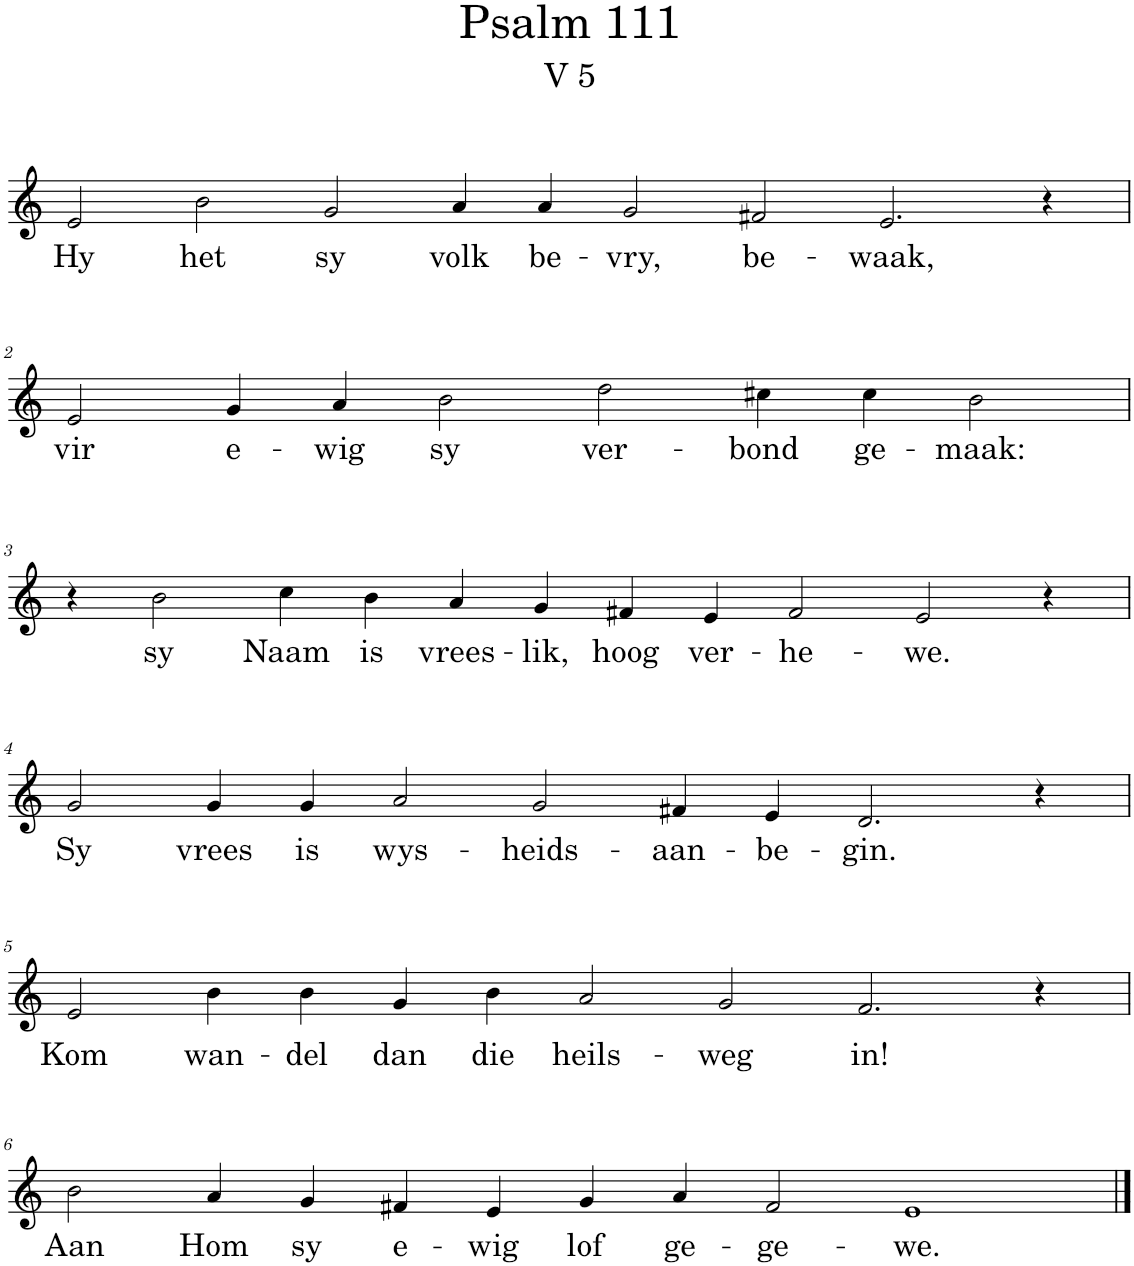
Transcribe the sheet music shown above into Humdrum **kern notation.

**kern	**text
*part1	*part1
*staff1	*staff1
*I"Pipe Organ	*
*I'Org.	*
*clefG2	*
*k[]	*
*M16/4	*
=1	=1
!	!LO:LY:b
2e/	Hy
!	!LO:LY:b
2b\	het
!	!LO:LY:b
2g/	sy
!	!LO:LY:b
4a/	volk
!	!LO:LY:b
4a/	be-
!	!LO:LY:b
2g/	-vry,
!	!LO:LY:b
2f#X/	be-
!	!LO:LY:b
2.e/	-waak,
4r	.
!!LO:LB:g=z
=2	=2
*M12/4	*
!	!LO:LY:b
2e/	vir
!	!LO:LY:b
4g/	e-
!	!LO:LY:b
4a/	-wig
!	!LO:LY:b
2b\	sy
!	!LO:LY:b
2dd\	ver-
!	!LO:LY:b
4cc#X\	-bond
!	!LO:LY:b
4cc#\	ge-
!	!LO:LY:b
2b\	-maak:
!!LO:LB:g=z
=3	=3
*M14/4	*
4r	.
!	!LO:LY:b
2b\	sy
!	!LO:LY:b
4cc\	Naam
!	!LO:LY:b
4b\	is
!	!LO:LY:b
4a/	vrees-
!	!LO:LY:b
4g/	-lik,
!	!LO:LY:b
4f#X/	hoog
!	!LO:LY:b
4e/	ver-
!	!LO:LY:b
2f#/	-he-
!	!LO:LY:b
2e/	-we.
4r	.
!!LO:LB:g=z
=4	=4
!	!LO:LY:b
2g/	Sy
!	!LO:LY:b
4g/	vrees
!	!LO:LY:b
4g/	is
!	!LO:LY:b
2a/	wys-
!	!LO:LY:b
2g/	-heids-
!	!LO:LY:b
4f#X/	-aan-
!	!LO:LY:b
4e/	-be-
!	!LO:LY:b
2.d/	-gin.
4r	.
!!LO:LB:g=z
=5	=5
!	!LO:LY:b
2e/	Kom
!	!LO:LY:b
4b\	wan-
!	!LO:LY:b
4b\	-del
!	!LO:LY:b
4g/	dan
!	!LO:LY:b
4b\	die
!	!LO:LY:b
2a/	heils-
!	!LO:LY:b
2g/	-weg
!	!LO:LY:b
2.f/	in!
4r	.
!!LO:LB:g=z
=6	=6
!	!LO:LY:b
2b\	Aan
!	!LO:LY:b
4a/	Hom
!	!LO:LY:b
4g/	sy
!	!LO:LY:b
4f#X/	e-
!	!LO:LY:b
4e/	-wig
!	!LO:LY:b
4g/	lof
!	!LO:LY:b
4a/	ge-
!	!LO:LY:b
2f#/	-ge-
!	!LO:LY:b
1e	-we.
==	==
*-	*-
